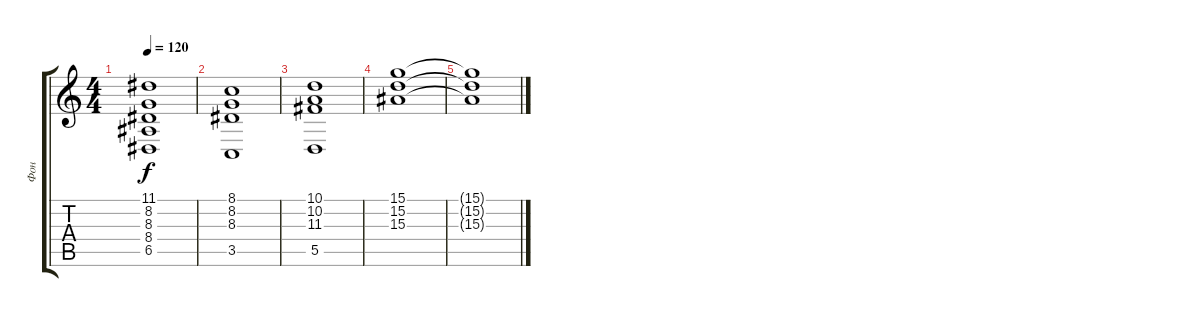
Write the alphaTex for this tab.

\track ("Фон" "Фон") {instrument synthstrings1}
\staff {score tabs}
\tuning (E4 B3 G3 D3 A2 E2) {hide}
\ts (4 4)
\tempo 120
\clef g2
\ks c
(11.1{t} 8.2{t} 8.3{t} 8.4{t} 6.5{t}).1{dy f} |
(8.1 8.2 8.3 3.5).1 |
(10.1 10.2 11.3 5.5).1 |
(15.1 15.2 15.3).1 |
(15.1{t} 15.2{t} 15.3{t}).1
